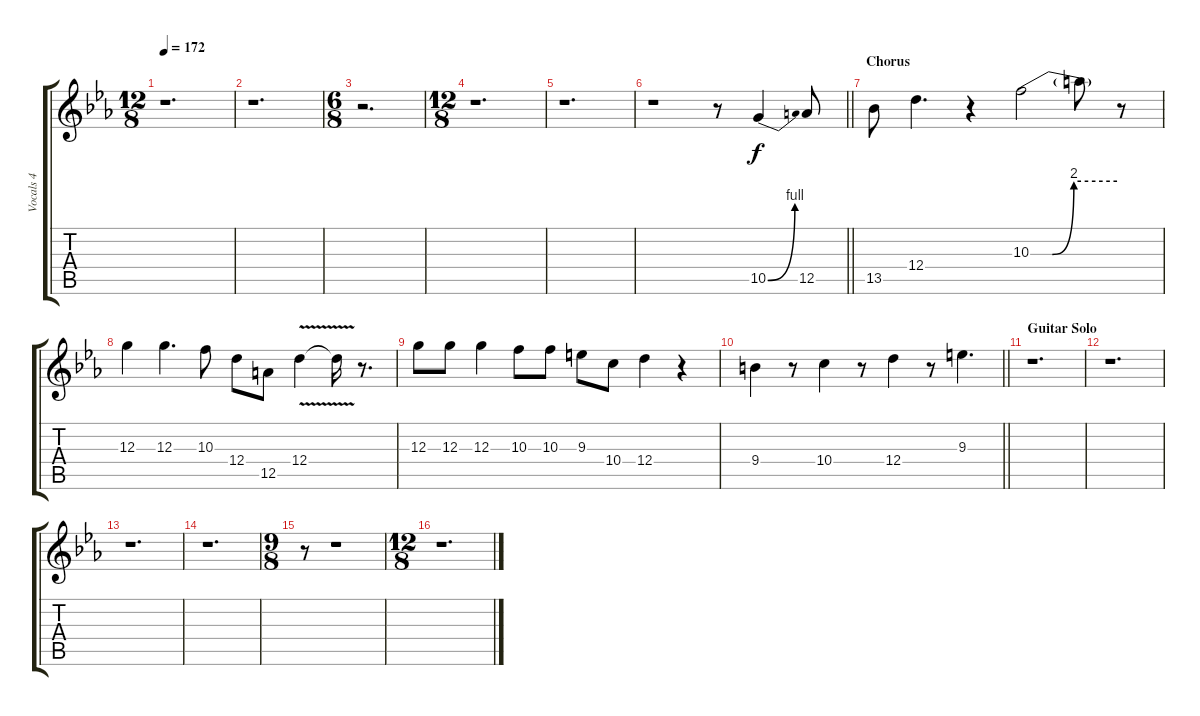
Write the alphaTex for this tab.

\track ("Vocals 4" "Vocals 4") {instrument electricguitarjazz}
\staff {score tabs}
\tuning (E4 B3 G3 D3 A2 E2) {hide}
\ts (12 8)
\tempo 172
\clef g2
\ks cminor
r.1{d dy f} |
r.1{d} |
\ts (6 8)
r.2{d} |
\ts (12 8)
r.1{d} |
r.1{d} |
\barLineRight lightlight
r.1 r.8 10.5{be (bend 0 0 60 4)}.4 12.5.8 |
\section ("" "Chorus")
13.5.8 12.4.4{d} r.4 10.3{be (custom 0 0 15 0 30 8 60 8)}.2 10.3{t}.8 r.8 |
12.3.4 12.3.4{d} 10.3.8 12.4.8 12.5.8 12.4{v}.4 12.4{t}.16 r.8{d} |
12.3.8 12.3.8 12.3.4 10.3.8 10.3.8 9.3.8 10.4.8 12.4.4 r.4 |
\barLineRight lightlight
9.4.4 r.8 10.4.4 r.8 12.4.4 r.8 9.3.4{d} |
\section ("" "Guitar Solo")
r.1{d} |
r.1{d} |
r.1{d} |
r.1{d} |
\ts (9 8)
r.8 r.1 |
\ts (12 8)
r.1{d}
